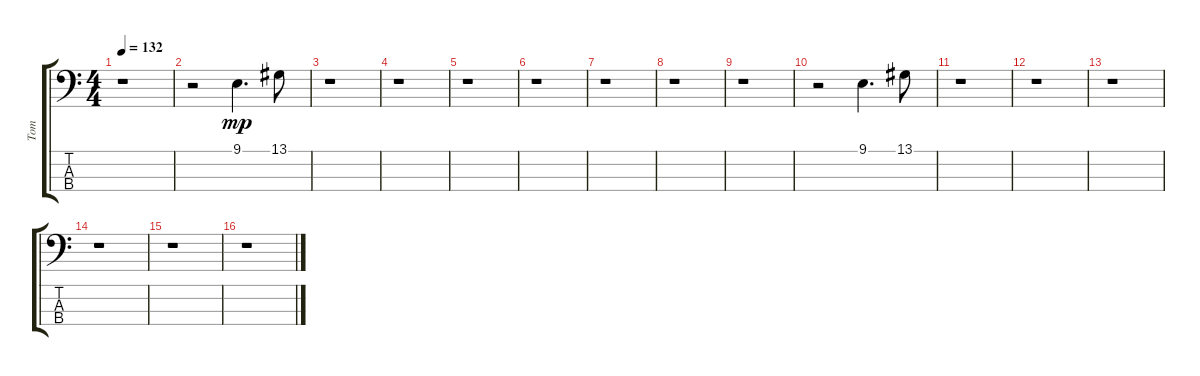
\track ("Tom" "Tom") {instrument melodictom}
\staff {score tabs}
\tuning (G2 D2 A1 E1) {hide}
\ts (4 4)
\tempo 132
\clef f4
\ks c
r.1{dy mp} |
r.2 9.1.4{d} 13.1.8 |
r.1 |
r.1 |
r.1 |
r.1 |
r.1 |
r.1 |
r.1 |
r.2 9.1.4{d} 13.1.8 |
r.1 |
r.1 |
r.1 |
r.1 |
r.1 |
r.1
